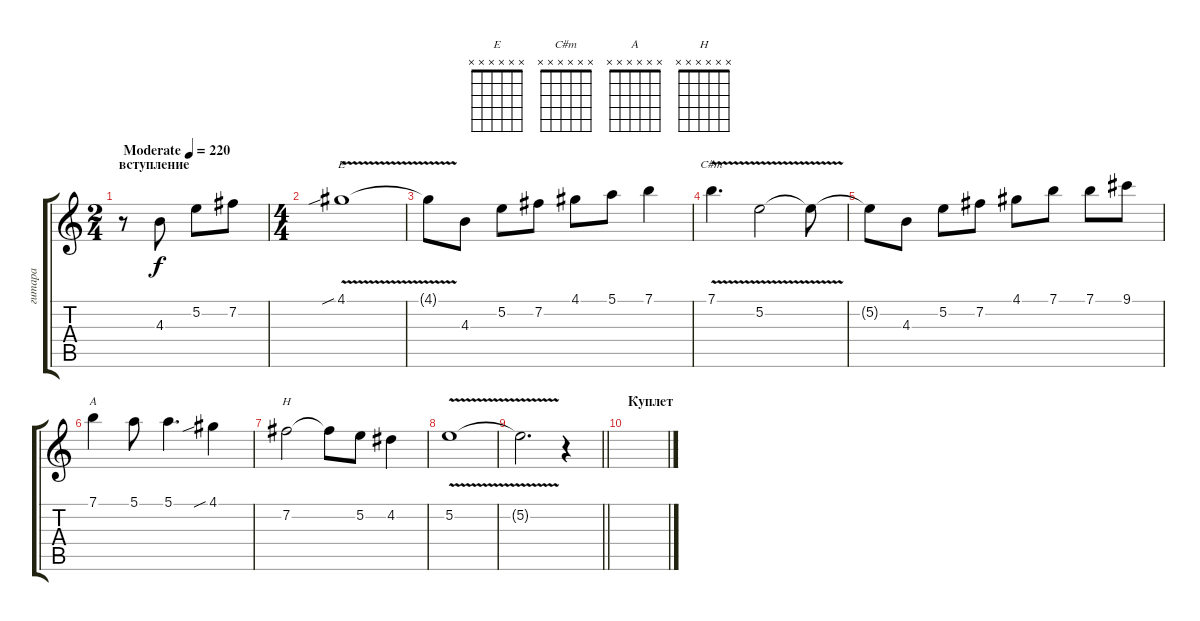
\track ("гитара" "гитара") {instrument distortionguitar}
\staff {score tabs}
\tuning (E4 B3 G3 D3 A2 E2) {hide}
\chord ("E" x x x x x x)
\chord ("C#m" x x x x x x)
\chord ("A" x x x x x x)
\chord ("H" x x x x x x)
\ts (2 4)
\section ("" "вступление")
\tempo (220 "Moderate")
\clef g2
\ks c
r.8{dy f instrument distortionguitar} 4.3.8 5.2.8 7.2.8 |
\ts (4 4)
4.1{v sib}.1{ch "E"} |
4.1{t}.8 4.3.8 5.2.8 7.2.8 4.1.8 5.1.8 7.1.4 |
7.1{v}.4{d ch "C#m"} 5.2{v}.2 5.2{t}.8 |
5.2{t}.8 4.3.8 5.2.8 7.2.8 4.1.8 7.1.8 7.1.8 9.1.8 |
7.1.4{ch "A"} 5.1.8 5.1.4{d} 4.1{sib}.4 |
7.2.2{ch "H"} 7.2{t}.8 5.2.8 4.2.4 |
5.2{v}.1 |
\barLineRight lightlight
5.2{t}.2{d} r.4 |
\section ("" "Куплет")
